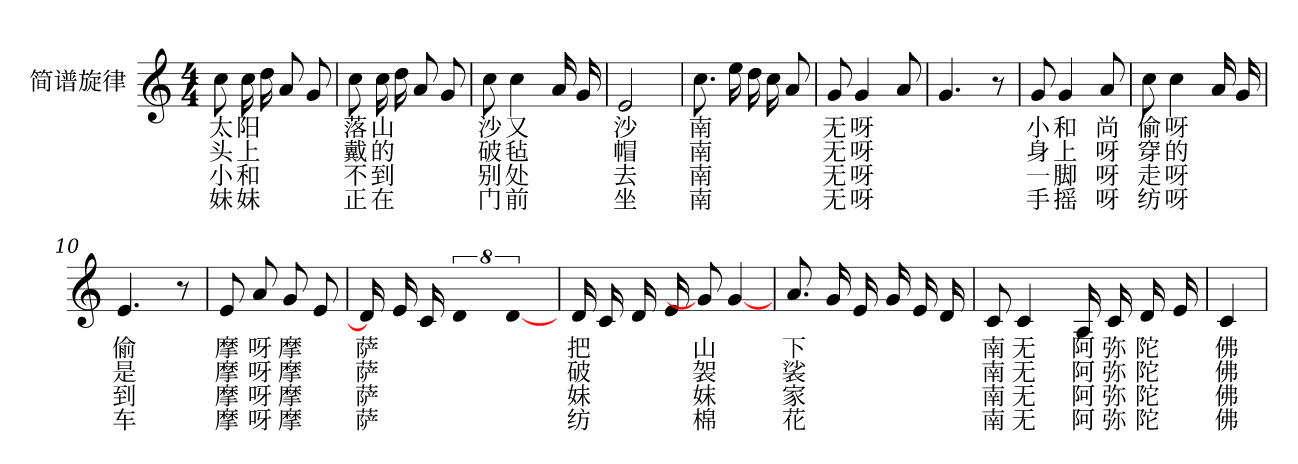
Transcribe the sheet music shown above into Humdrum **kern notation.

**kern	**text	**text	**text	**text
*part1	*part1	*part1	*part1	*part1
*staff1	*staff1	*staff1	*staff1	*staff1
*I"简谱旋律	*	*	*	*
*k[]	*	*	*	*
*M4/4	*	*	*	*
=1	=1	=1	=1	=1
8cc	太	头	小	妹
16cc	阳	上	和	妹
16dd	.	.	.	.
8a	.	.	.	.
8g	.	.	.	.
=2	=2	=2	=2	=2
8cc	落	戴	不	正
16cc	山	的	到	在
16dd	.	.	.	.
8a	.	.	.	.
8g	.	.	.	.
=3	=3	=3	=3	=3
8cc	沙	破	别	门
4cc	又	毡	处	前
16a	.	.	.	.
16g	.	.	.	.
=4	=4	=4	=4	=4
2e	沙	帽	去	坐
=5	=5	=5	=5	=5
8.cc	南	南	南	南
16ee	.	.	.	.
16dd	.	.	.	.
16cc	.	.	.	.
8a	.	.	.	.
=6	=6	=6	=6	=6
8g	无	无	无	无
4g	呀	呀	呀	呀
8a	.	.	.	.
=7	=7	=7	=7	=7
4.g	.	.	.	.
8r	.	.	.	.
=8	=8	=8	=8	=8
8g	小	身	一	手
4g	和	上	脚	摇
8a	尚	呀	呀	呀
=9	=9	=9	=9	=9
8cc	偷	穿	走	纺
4cc	呀	的	呀	呀
16a	.	.	.	.
16g	.	.	.	.
=10	=10	=10	=10	=10
4.e	偷	是	到	车
8r	.	.	.	.
=11	=11	=11	=11	=11
8e	摩	摩	摩	摩
8a	呀	呀	呀	呀
8g	摩	摩	摩	摩
8e	.	.	.	.
=12	=12	=12	=12	=12
16d]	萨	萨	萨	萨
16e	.	.	.	.
16c	.	.	.	.
!LO:N:vis=4	!	!	!	!
16%5d	.	.	.	.
!LO:N:vis=4	!	!	!	!
[16%5d	.	.	.	.
=13	=13	=13	=13	=13
16d	把	破	妹	纺
16c	.	.	.	.
16d	.	.	.	.
16e	.	.	.	.
8g]	山	袈	妺	棉
[4g	.	.	.	.
=14	=14	=14	=14	=14
8.a	下	裟	家	花
16g	.	.	.	.
16e	.	.	.	.
16g	.	.	.	.
16e	.	.	.	.
16d	.	.	.	.
=15	=15	=15	=15	=15
8c	南	南	南	南
!LO:N:vis=4	!	!	!	!
4.c	无	无	无	无
16A	阿	阿	阿	阿
16c	弥	弥	弥	弥
16d	陀	陀	陀	陀
16e	.	.	.	.
=16	=16	=16	=16	=16
4c	佛	佛	佛	佛
=	=	=	=	=
*-	*-	*-	*-	*-
